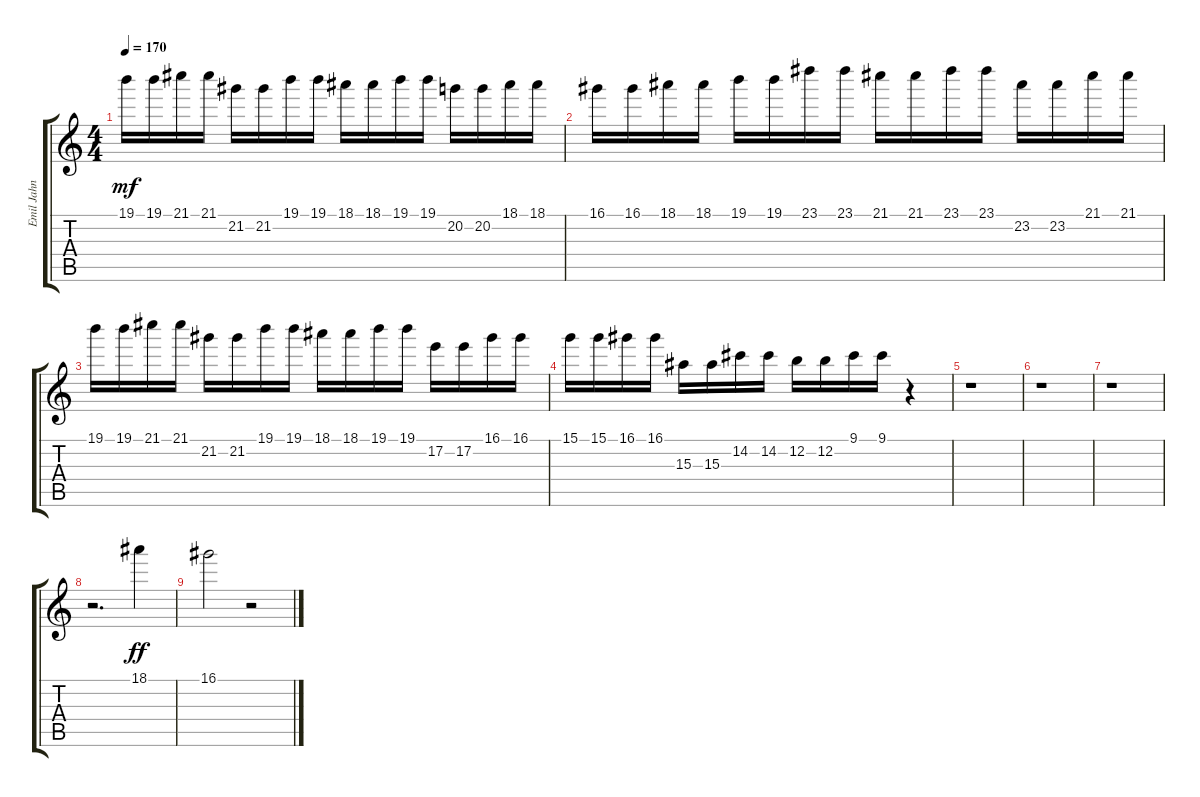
\track ("Emil Jahn Christian Stenros" "Emil Jahn ") {instrument overdrivenguitar}
\staff {score tabs}
\tuning (E4 B3 G3 D3 A2 E2) {hide}
\ts (4 4)
\tempo 170
\clef g2
\ks c
19.1.16{dy mf} 19.1.16 21.1.16 21.1.16 21.2.16 21.2.16 19.1.16 19.1.16 18.1.16 18.1.16 19.1.16 19.1.16 20.2.16 20.2.16 18.1.16 18.1.16 |
16.1.16 16.1.16 18.1.16 18.1.16 19.1.16 19.1.16 23.1.16 23.1.16 21.1.16 21.1.16 23.1.16 23.1.16 23.2.16 23.2.16 21.1.16 21.1.16 |
19.1.16 19.1.16 21.1.16 21.1.16 21.2.16 21.2.16 19.1.16 19.1.16 18.1.16 18.1.16 19.1.16 19.1.16 17.2.16 17.2.16 16.1.16 16.1.16 |
15.1.16 15.1.16 16.1.16 16.1.16 15.3.16 15.3.16 14.2.16 14.2.16 12.2.16 12.2.16 9.1.16 9.1.16 r.4 |
r.1 |
r.1 |
r.1 |
r.2{d} 18.1.4{dy ff} |
16.1.2 r.2
